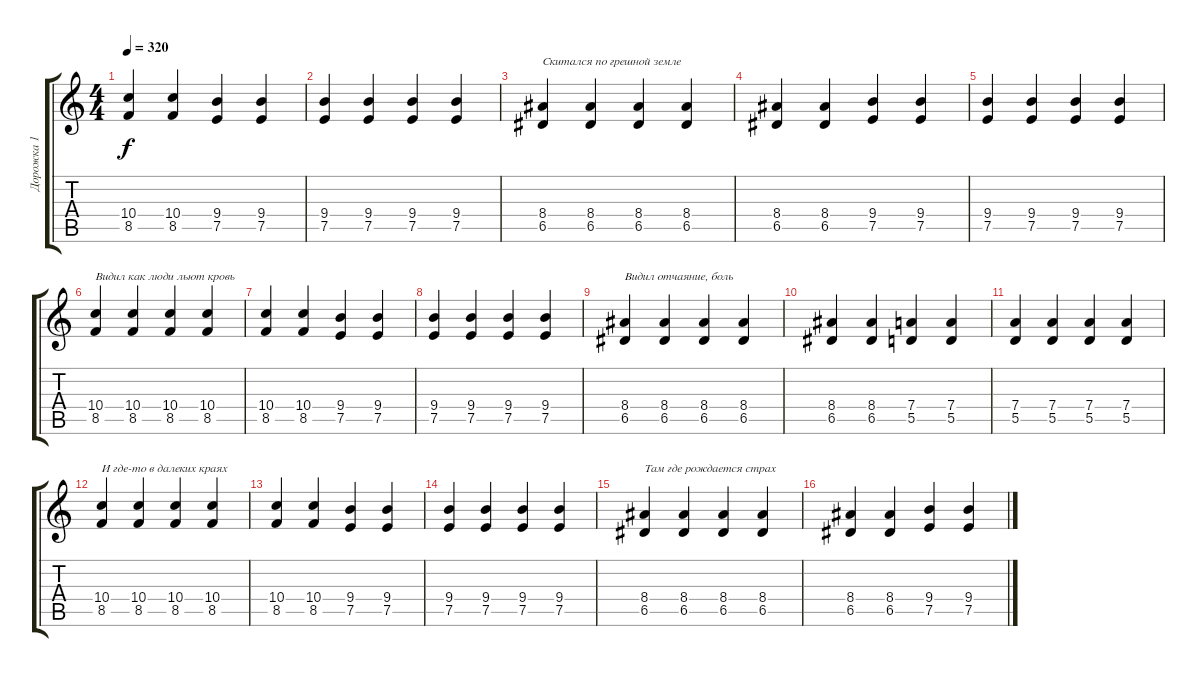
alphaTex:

\track ("Дорожка 1" "Дорожка 1") {instrument distortionguitar}
\staff {score tabs}
\tuning (E4 B3 G3 D3 A2 E2) {hide}
\ts (4 4)
\tempo 320
\clef g2
\ks c
(10.4 8.5).4{dy f} (10.4 8.5).4 (9.4 7.5).4 (9.4 7.5).4 |
(9.4 7.5).4 (9.4 7.5).4 (9.4 7.5).4 (9.4 7.5).4 |
(8.4 6.5).4{txt "Скитался по грешной земле"} (8.4 6.5).4 (8.4 6.5).4 (8.4 6.5).4 |
(8.4 6.5).4 (8.4 6.5).4 (9.4 7.5).4 (9.4 7.5).4 |
(9.4 7.5).4 (9.4 7.5).4 (9.4 7.5).4 (9.4 7.5).4 |
(10.4 8.5).4{txt "Видил как люди льют кровь"} (10.4 8.5).4 (10.4 8.5).4 (10.4 8.5).4 |
(10.4 8.5).4 (10.4 8.5).4 (9.4 7.5).4 (9.4 7.5).4 |
(9.4 7.5).4 (9.4 7.5).4 (9.4 7.5).4 (9.4 7.5).4 |
(8.4 6.5).4{txt "Видил отчаяние, боль"} (8.4 6.5).4 (8.4 6.5).4 (8.4 6.5).4 |
(8.4 6.5).4 (8.4 6.5).4 (7.4 5.5).4 (7.4 5.5).4 |
(7.4 5.5).4 (7.4 5.5).4 (7.4 5.5).4 (7.4 5.5).4 |
(10.4 8.5).4{txt "И где-то в далеких краях"} (10.4 8.5).4 (10.4 8.5).4 (10.4 8.5).4 |
(10.4 8.5).4 (10.4 8.5).4 (9.4 7.5).4 (9.4 7.5).4 |
(9.4 7.5).4 (9.4 7.5).4 (9.4 7.5).4 (9.4 7.5).4 |
(8.4 6.5).4{txt "Там где рождается страх"} (8.4 6.5).4 (8.4 6.5).4 (8.4 6.5).4 |
(8.4 6.5).4 (8.4 6.5).4 (9.4 7.5).4 (9.4 7.5).4
